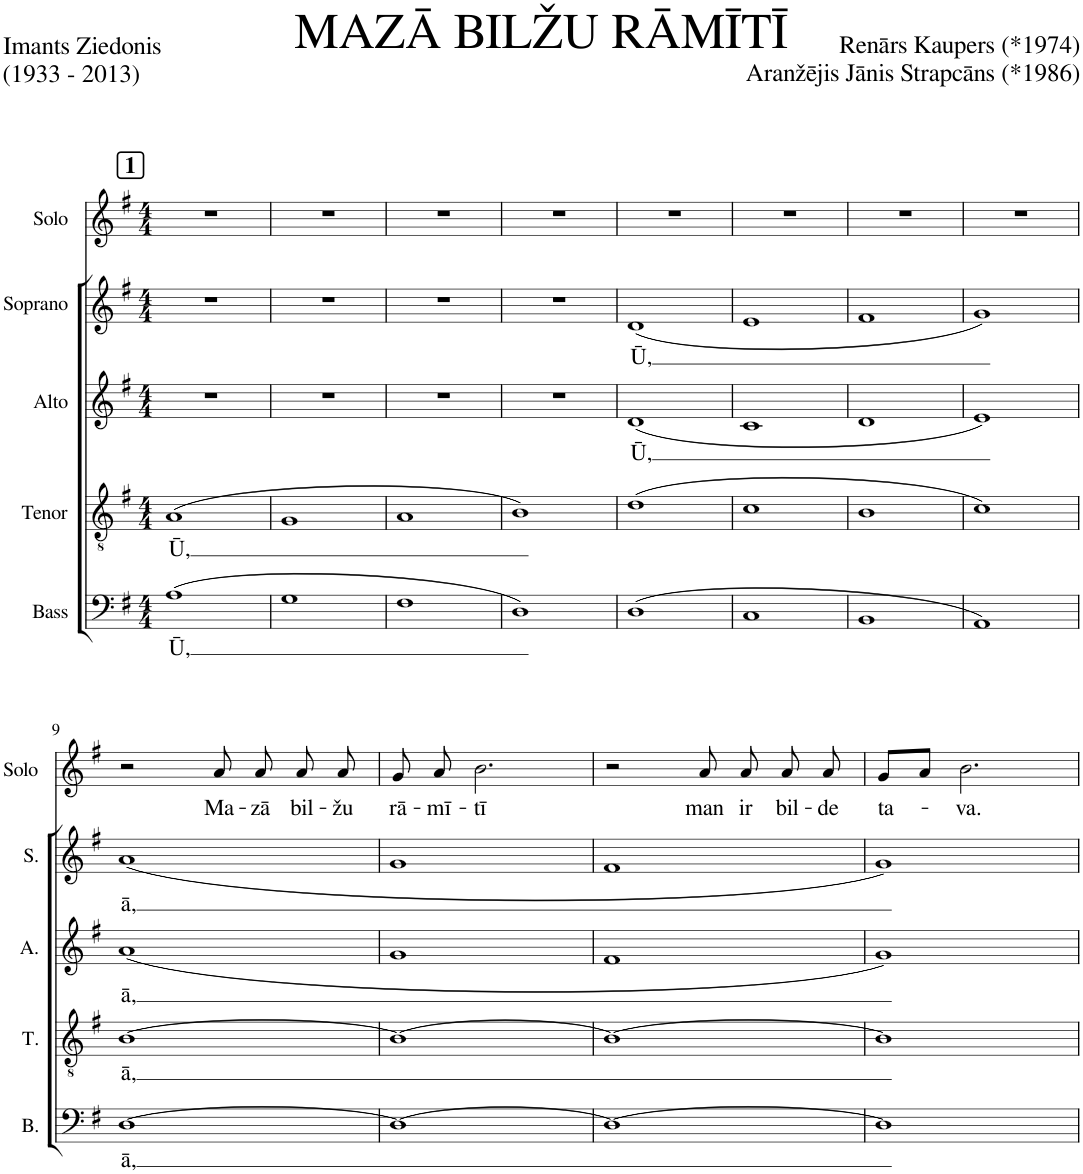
**kern	**text	**kern	**text	**kern	**text	**kern	**text	**kern	**text
*part5	*part5	*part4	*part4	*part3	*part3	*part2	*part2	*part1	*part1
*staff5	*staff5	*staff4	*staff4	*staff3	*staff3	*staff2	*staff2	*staff1	*staff1
*I"Bass	*	*I"Tenor	*	*I"Alto	*	*I"Soprano	*	*I"Solo	*
*I'B.	*	*I'T.	*	*I'A.	*	*I'S.	*	*I'Solo	*
*clefF4	*	*clefGv2	*	*clefG2	*	*clefG2	*	*clefG2	*
*k[f#]	*	*k[f#]	*	*k[f#]	*	*k[f#]	*	*k[f#]	*
*M4/4	*	*M4/4	*	*M4/4	*	*M4/4	*	*M4/4	*
!!LO:REH:place=s1:a:B:cj:fs=14:t=1
=1	=1	=1	=1	=1	=1	=1	=1	=1	=1
!	!LO:LY:b	!	!LO:LY:b	!	!	!	!	!	!
(1A	Ū,	(1A	Ū,	1r	.	1r	.	1r	.
=2	=2	=2	=2	=2	=2	=2	=2	=2	=2
1G	.	1G	.	1r	.	1r	.	1r	.
=3	=3	=3	=3	=3	=3	=3	=3	=3	=3
1F#	.	1A	.	1r	.	1r	.	1r	.
=4	=4	=4	=4	=4	=4	=4	=4	=4	=4
1D)	.	1B)	.	1r	.	1r	.	1r	.
=5	=5	=5	=5	=5	=5	=5	=5	=5	=5
!	!	!	!	!	!LO:LY:b	!	!LO:LY:b	!	!
(1D	.	(1d	.	(1d	Ū,	(1d	Ū,	1r	.
=6	=6	=6	=6	=6	=6	=6	=6	=6	=6
1C	.	1c	.	1c	.	1e	.	1r	.
=7	=7	=7	=7	=7	=7	=7	=7	=7	=7
1BB	.	1B	.	1d	.	1f#	.	1r	.
=8	=8	=8	=8	=8	=8	=8	=8	=8	=8
1AA)	.	1c)	.	1e)	.	1g)	.	1r	.
!!LO:LB:g=z
=9	=9	=9	=9	=9	=9	=9	=9	=9	=9
!	!LO:LY:b	!	!LO:LY:b	!	!LO:LY:b	!	!LO:LY:b	!	!
[1D	ā,	[1B	ā,	(1a	ā,	(1a	ā,	2r	.
!	!	!	!	!	!	!	!	!	!LO:LY:b
.	.	.	.	.	.	.	.	8a/	Ma-
!	!	!	!	!	!	!	!	!	!LO:LY:b
.	.	.	.	.	.	.	.	8a/	-zā
!	!	!	!	!	!	!	!	!	!LO:LY:b
.	.	.	.	.	.	.	.	8a/	bil-
!	!	!	!	!	!	!	!	!	!LO:LY:b
.	.	.	.	.	.	.	.	8a/	-žu
=10	=10	=10	=10	=10	=10	=10	=10	=10	=10
!	!	!	!	!	!	!	!	!	!LO:LY:b
1D_	.	1B_	.	1g	.	1g	.	8g/	rā-
!	!	!	!	!	!	!	!	!	!LO:LY:b
.	.	.	.	.	.	.	.	8a/	-mī-
!	!	!	!	!	!	!	!	!	!LO:LY:b
.	.	.	.	.	.	.	.	2.b\	-tī
=11	=11	=11	=11	=11	=11	=11	=11	=11	=11
1D_	.	1B_	.	1f#	.	1f#	.	2r	.
!	!	!	!	!	!	!	!	!	!LO:LY:b
.	.	.	.	.	.	.	.	8a/	man
!	!	!	!	!	!	!	!	!	!LO:LY:b
.	.	.	.	.	.	.	.	8a/	ir
!	!	!	!	!	!	!	!	!	!LO:LY:b
.	.	.	.	.	.	.	.	8a/	bil-
!	!	!	!	!	!	!	!	!	!LO:LY:b
.	.	.	.	.	.	.	.	8a/	-de
=12	=12	=12	=12	=12	=12	=12	=12	=12	=12
!	!	!	!	!	!	!	!	!	!LO:LY:b
1D]	.	1B]	.	1g)	.	1g)	.	8g/L	ta-
.	.	.	.	.	.	.	.	8a/J	.
!	!	!	!	!	!	!	!	!	!LO:LY:b
.	.	.	.	.	.	.	.	2.b\	-va.
=	=	=	=	=	=	=	=	=	=
*-	*-	*-	*-	*-	*-	*-	*-	*-	*-
